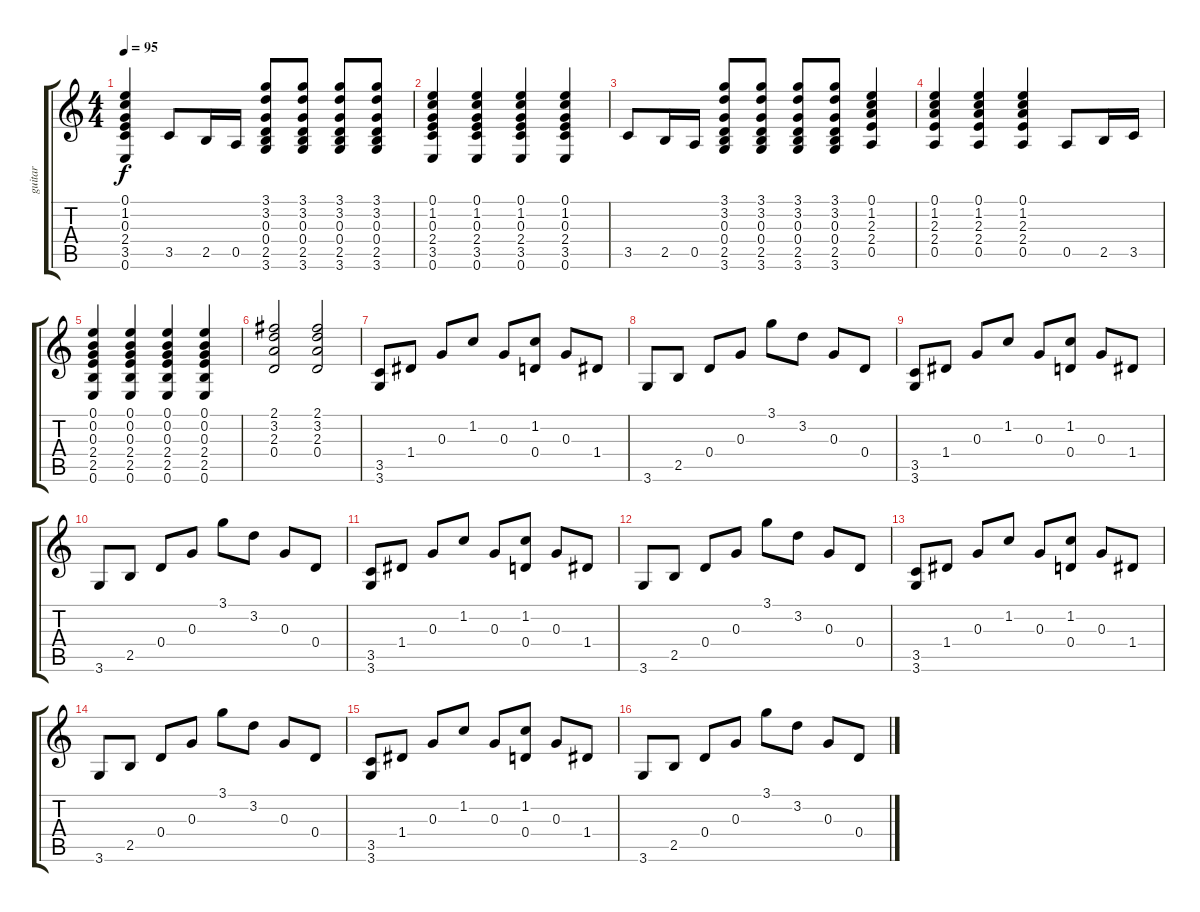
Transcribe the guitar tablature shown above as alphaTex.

\track ("guitar" "guitar") {instrument acousticguitarnylon}
\staff {score tabs}
\tuning (E4 B3 G3 D3 A2 E2) {hide}
\ts (4 4)
\tempo 95
\clef g2
\ks c
(0.1 1.2 0.3 2.4 3.5 0.6).4{dy f} 3.5.8 2.5.16 0.5.16 (3.1 3.2 0.3 0.4 2.5 3.6).8 (3.1 3.2 0.3 0.4 2.5 3.6).8 (3.1 3.2 0.3 0.4 2.5 3.6).8 (3.1 3.2 0.3 0.4 2.5 3.6).8 |
(0.1 1.2 0.3 2.4 3.5 0.6).4 (0.1 1.2 0.3 2.4 3.5 0.6).4 (0.1 1.2 0.3 2.4 3.5 0.6).4 (0.1 1.2 0.3 2.4 3.5 0.6).4 |
3.5.8 2.5.16 0.5.16 (3.1 3.2 0.3 0.4 2.5 3.6).8 (3.1 3.2 0.3 0.4 2.5 3.6).8 (3.1 3.2 0.3 0.4 2.5 3.6).8 (3.1 3.2 0.3 0.4 2.5 3.6).8 (0.1 1.2 2.3 2.4 0.5).4 |
(0.1 1.2 2.3 2.4 0.5).4 (0.1 1.2 2.3 2.4 0.5).4 (0.1 1.2 2.3 2.4 0.5).4 0.5.8 2.5.16 3.5.16 |
(0.1 0.2 0.3 2.4 2.5 0.6).4 (0.1 0.2 0.3 2.4 2.5 0.6).4 (0.1 0.2 0.3 2.4 2.5 0.6).4 (0.1 0.2 0.3 2.4 2.5 0.6).4 |
(2.1 3.2 2.3 0.4).2 (2.1 3.2 2.3 0.4).2 |
(3.5 3.6).8 1.4.8 0.3.8 1.2.8 0.3.8 (1.2 0.4).8 0.3.8 1.4.8 |
3.6.8 2.5.8 0.4.8 0.3.8 3.1.8 3.2.8 0.3.8 0.4.8 |
(3.5 3.6).8 1.4.8 0.3.8 1.2.8 0.3.8 (1.2 0.4).8 0.3.8 1.4.8 |
3.6.8 2.5.8 0.4.8 0.3.8 3.1.8 3.2.8 0.3.8 0.4.8 |
(3.5 3.6).8 1.4.8 0.3.8 1.2.8 0.3.8 (1.2 0.4).8 0.3.8 1.4.8 |
3.6.8 2.5.8 0.4.8 0.3.8 3.1.8 3.2.8 0.3.8 0.4.8 |
(3.5 3.6).8 1.4.8 0.3.8 1.2.8 0.3.8 (1.2 0.4).8 0.3.8 1.4.8 |
3.6.8 2.5.8 0.4.8 0.3.8 3.1.8 3.2.8 0.3.8 0.4.8 |
(3.5 3.6).8 1.4.8 0.3.8 1.2.8 0.3.8 (1.2 0.4).8 0.3.8 1.4.8 |
3.6.8 2.5.8 0.4.8 0.3.8 3.1.8 3.2.8 0.3.8 0.4.8
